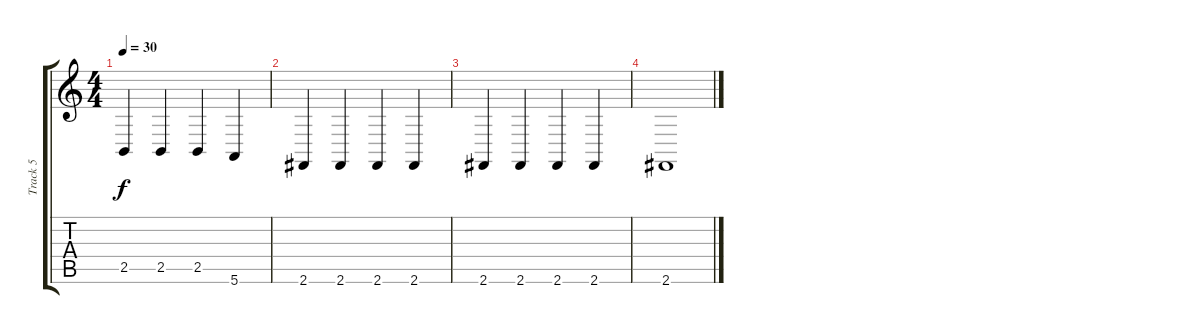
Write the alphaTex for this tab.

\track ("Track 5" "Track 5") {instrument fx1rain}
\staff {score tabs}
\tuning (E4 B3 G3 D3 A2 E2) {hide}
\ts (4 4)
\tempo 30
\clef g2
\ks c
2.5.4{dy f} 2.5.4 2.5.4 5.6.4 |
2.6.4 2.6.4 2.6.4 2.6.4 |
2.6.4 2.6.4 2.6.4 2.6.4 |
2.6.1
